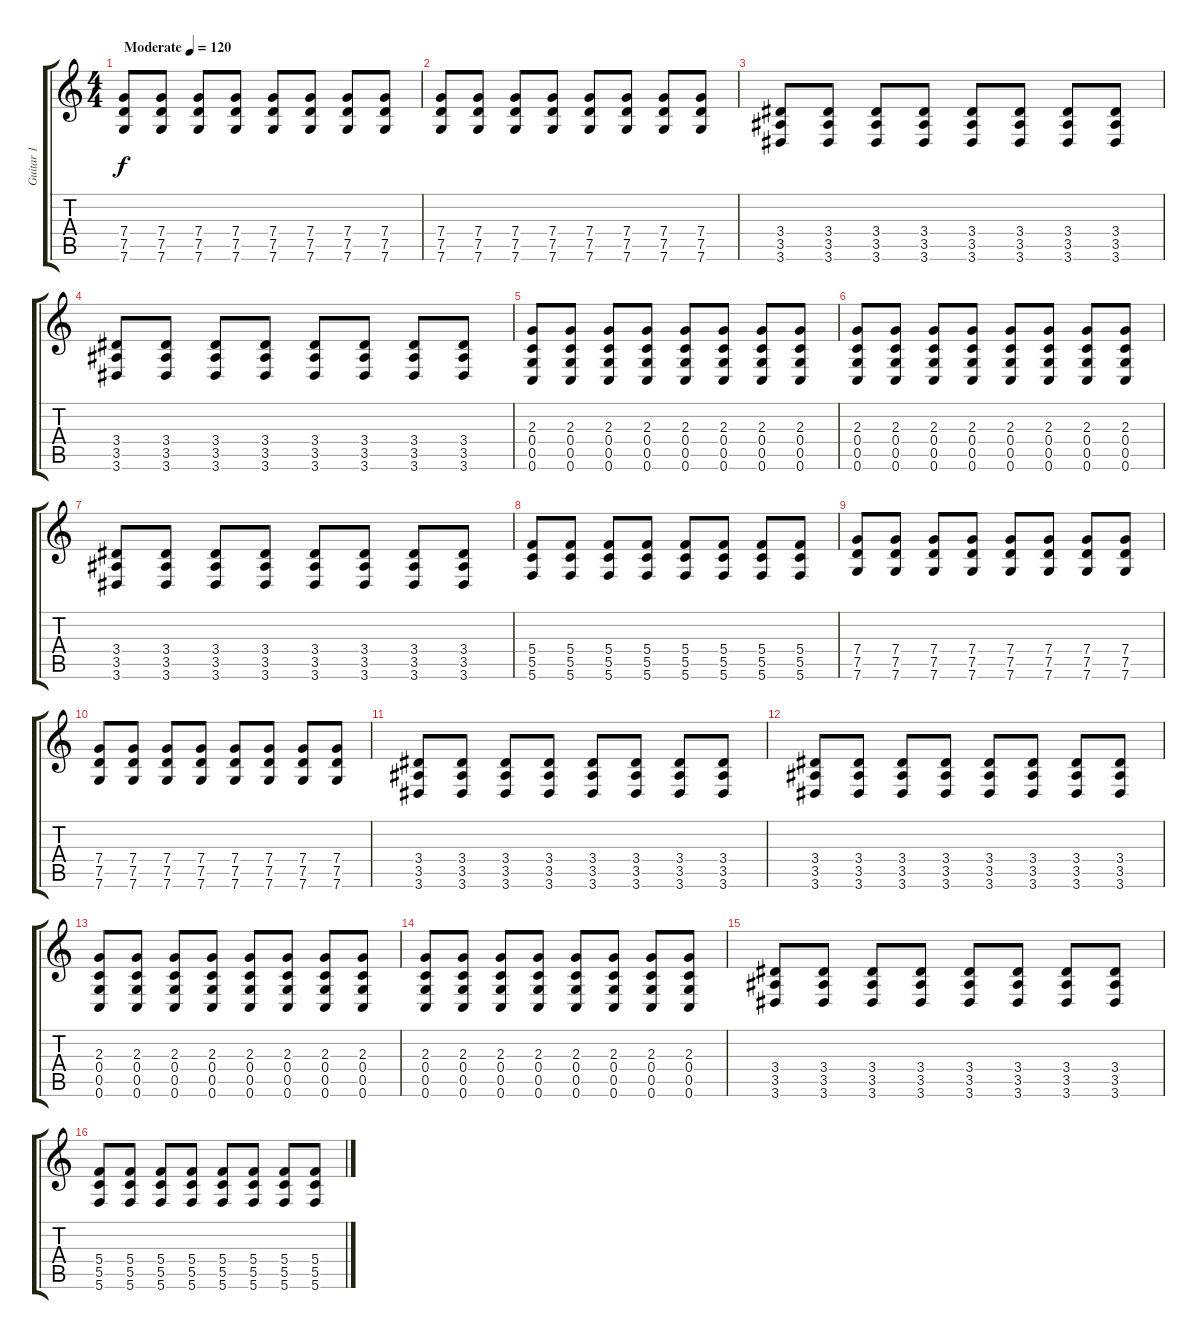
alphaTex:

\track ("Guitar 1" "Guitar 1") {instrument distortionguitar}
\staff {score tabs}
\tuning (D4 A3 F3 C3 G2 C2) {hide}
\ts (4 4)
\tempo (120 "Moderate")
\clef g2
\ks c
(7.4 7.5 7.6).8{dy f instrument distortionguitar} (7.4 7.5 7.6).8 (7.4 7.5 7.6).8 (7.4 7.5 7.6).8 (7.4 7.5 7.6).8 (7.4 7.5 7.6).8 (7.4 7.5 7.6).8 (7.4 7.5 7.6).8 |
(7.4 7.5 7.6).8 (7.4 7.5 7.6).8 (7.4 7.5 7.6).8 (7.4 7.5 7.6).8 (7.4 7.5 7.6).8 (7.4 7.5 7.6).8 (7.4 7.5 7.6).8 (7.4 7.5 7.6).8 |
(3.4 3.5 3.6).8 (3.4 3.5 3.6).8 (3.4 3.5 3.6).8 (3.4 3.5 3.6).8 (3.4 3.5 3.6).8 (3.4 3.5 3.6).8 (3.4 3.5 3.6).8 (3.4 3.5 3.6).8 |
(3.4 3.5 3.6).8 (3.4 3.5 3.6).8 (3.4 3.5 3.6).8 (3.4 3.5 3.6).8 (3.4 3.5 3.6).8 (3.4 3.5 3.6).8 (3.4 3.5 3.6).8 (3.4 3.5 3.6).8 |
(2.3 0.4 0.5 0.6).8 (2.3 0.4 0.5 0.6).8 (2.3 0.4 0.5 0.6).8 (2.3 0.4 0.5 0.6).8 (2.3 0.4 0.5 0.6).8 (2.3 0.4 0.5 0.6).8 (2.3 0.4 0.5 0.6).8 (2.3 0.4 0.5 0.6).8 |
(2.3 0.4 0.5 0.6).8 (2.3 0.4 0.5 0.6).8 (2.3 0.4 0.5 0.6).8 (2.3 0.4 0.5 0.6).8 (2.3 0.4 0.5 0.6).8 (2.3 0.4 0.5 0.6).8 (2.3 0.4 0.5 0.6).8 (2.3 0.4 0.5 0.6).8 |
(3.4 3.5 3.6).8 (3.4 3.5 3.6).8 (3.4 3.5 3.6).8 (3.4 3.5 3.6).8 (3.4 3.5 3.6).8 (3.4 3.5 3.6).8 (3.4 3.5 3.6).8 (3.4 3.5 3.6).8 |
(5.4 5.5 5.6).8 (5.4 5.5 5.6).8 (5.4 5.5 5.6).8 (5.4 5.5 5.6).8 (5.4 5.5 5.6).8 (5.4 5.5 5.6).8 (5.4 5.5 5.6).8 (5.4 5.5 5.6).8 |
(7.4 7.5 7.6).8 (7.4 7.5 7.6).8 (7.4 7.5 7.6).8 (7.4 7.5 7.6).8 (7.4 7.5 7.6).8 (7.4 7.5 7.6).8 (7.4 7.5 7.6).8 (7.4 7.5 7.6).8 |
(7.4 7.5 7.6).8 (7.4 7.5 7.6).8 (7.4 7.5 7.6).8 (7.4 7.5 7.6).8 (7.4 7.5 7.6).8 (7.4 7.5 7.6).8 (7.4 7.5 7.6).8 (7.4 7.5 7.6).8 |
(3.4 3.5 3.6).8 (3.4 3.5 3.6).8 (3.4 3.5 3.6).8 (3.4 3.5 3.6).8 (3.4 3.5 3.6).8 (3.4 3.5 3.6).8 (3.4 3.5 3.6).8 (3.4 3.5 3.6).8 |
(3.4 3.5 3.6).8 (3.4 3.5 3.6).8 (3.4 3.5 3.6).8 (3.4 3.5 3.6).8 (3.4 3.5 3.6).8 (3.4 3.5 3.6).8 (3.4 3.5 3.6).8 (3.4 3.5 3.6).8 |
(2.3 0.4 0.5 0.6).8 (2.3 0.4 0.5 0.6).8 (2.3 0.4 0.5 0.6).8 (2.3 0.4 0.5 0.6).8 (2.3 0.4 0.5 0.6).8 (2.3 0.4 0.5 0.6).8 (2.3 0.4 0.5 0.6).8 (2.3 0.4 0.5 0.6).8 |
(2.3 0.4 0.5 0.6).8 (2.3 0.4 0.5 0.6).8 (2.3 0.4 0.5 0.6).8 (2.3 0.4 0.5 0.6).8 (2.3 0.4 0.5 0.6).8 (2.3 0.4 0.5 0.6).8 (2.3 0.4 0.5 0.6).8 (2.3 0.4 0.5 0.6).8 |
(3.4 3.5 3.6).8 (3.4 3.5 3.6).8 (3.4 3.5 3.6).8 (3.4 3.5 3.6).8 (3.4 3.5 3.6).8 (3.4 3.5 3.6).8 (3.4 3.5 3.6).8 (3.4 3.5 3.6).8 |
(5.4 5.5 5.6).8 (5.4 5.5 5.6).8 (5.4 5.5 5.6).8 (5.4 5.5 5.6).8 (5.4 5.5 5.6).8 (5.4 5.5 5.6).8 (5.4 5.5 5.6).8 (5.4 5.5 5.6).8
